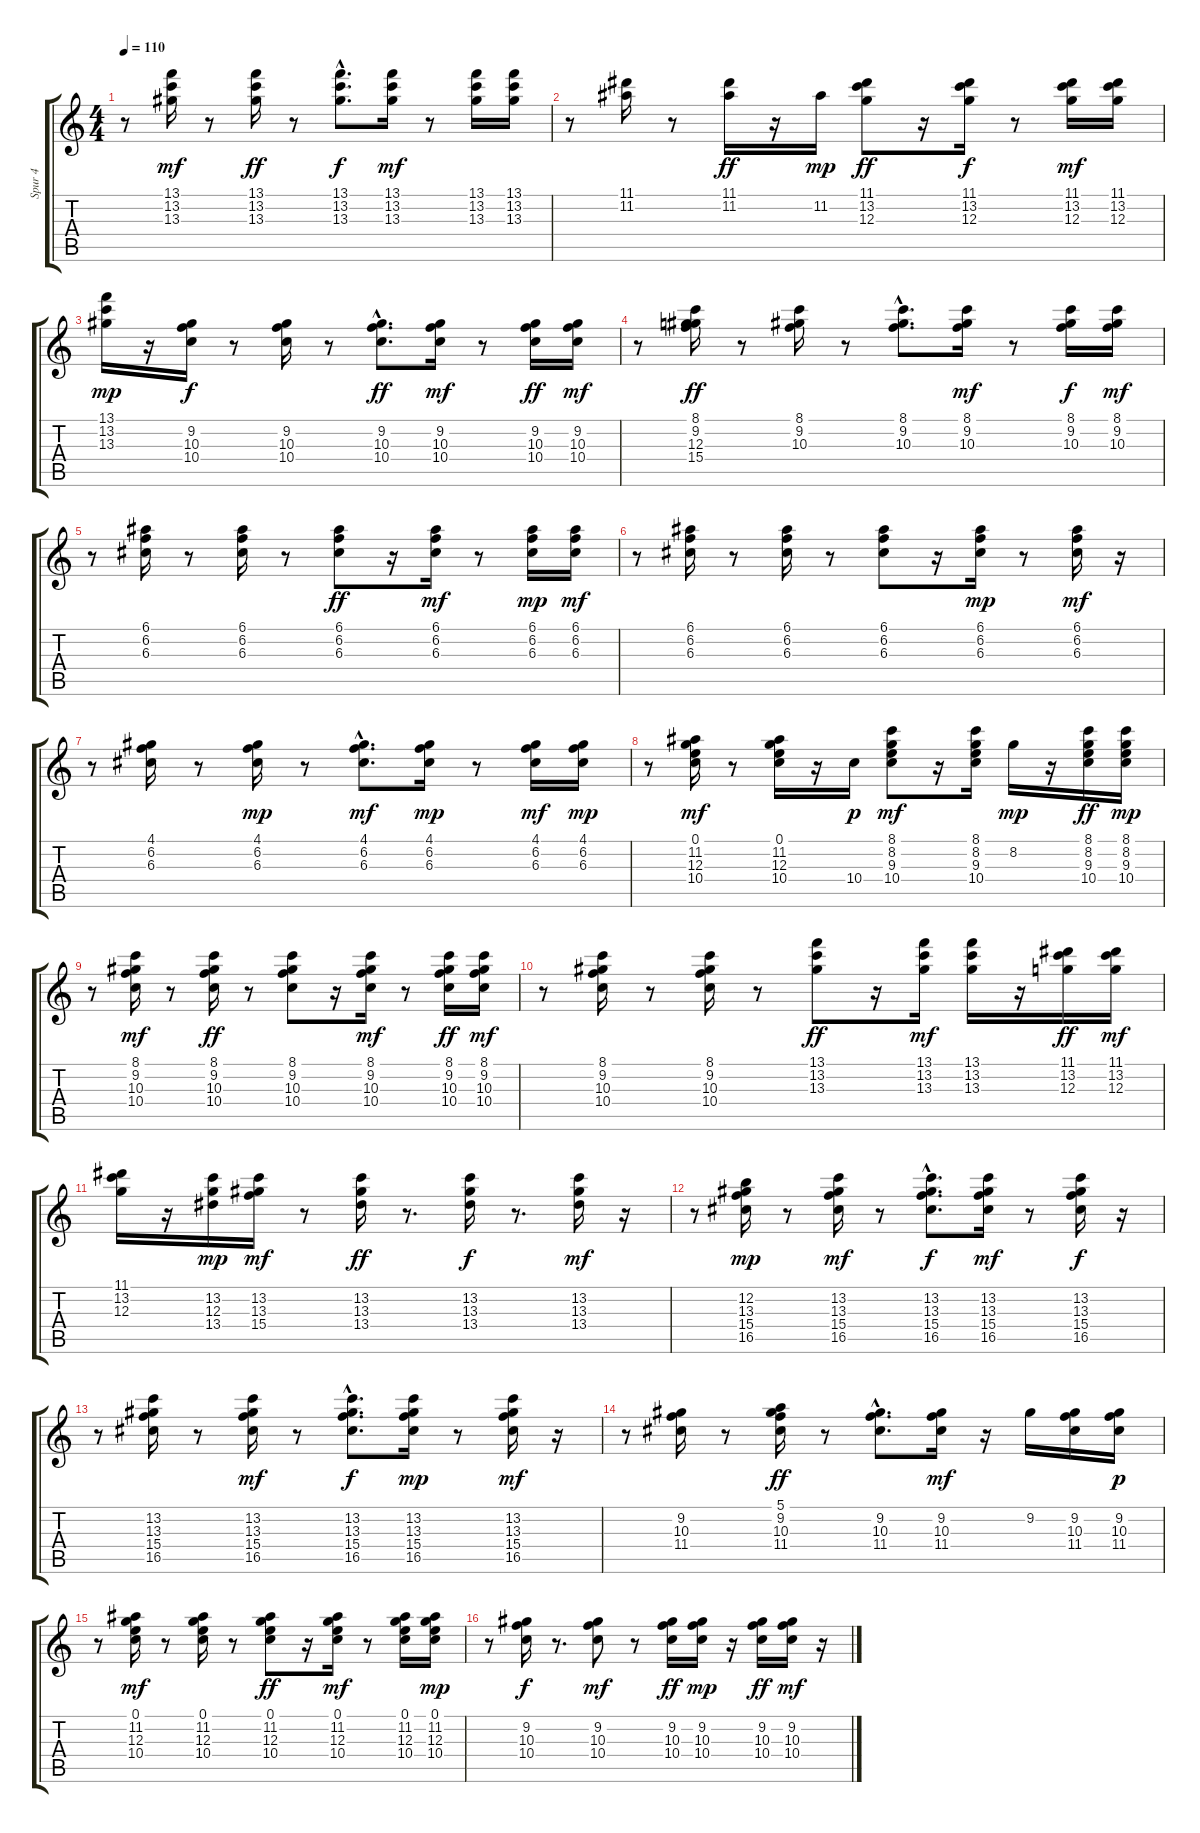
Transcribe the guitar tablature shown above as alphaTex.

\track ("Spur 4" "Spur 4") {instrument electricguitarmuted}
\staff {score tabs}
\tuning (E4 B3 G3 D3 A2 E2) {hide}
\ts (4 4)
\tempo 110
\clef g2
\ks c
r.8{dy mp} (13.1 13.2 13.3).16{dy mf} r.8 (13.1 13.2 13.3).16{dy ff} r.8 (13.1 13.2{hac} 13.3).8{d dy f} (13.1 13.2 13.3).16{dy mf} r.8 (13.1 13.2 13.3).16 (13.1 13.2 13.3).16 |
r.8 (11.1 11.2).16 r.8 (11.1 11.2).16{dy ff} r.16 11.2.16{dy mp} (11.1 13.2 12.3).8{dy ff} r.16 (11.1 13.2 12.3).16{dy f} r.8 (11.1 13.2 12.3).16{dy mf} (11.1 13.2 12.3).16 |
(13.1 13.2 13.3).16{dy mp} r.16 (9.2 10.3 10.4).16{dy f} r.8 (9.2 10.3 10.4).16 r.8 (9.2{hac} 10.3 10.4).8{d dy ff} (9.2 10.3 10.4).16{dy mf} r.8 (9.2 10.3 10.4).16{dy ff} (9.2 10.3 10.4).16{dy mf} |
r.8 (8.1 9.2 12.3 15.4).16{dy ff} r.8 (8.1 9.2 10.3).16 r.8 (8.1{hac} 9.2{hac} 10.3{hac}).8{d} (8.1 9.2 10.3).16{dy mf} r.8 (8.1 9.2 10.3).16{dy f} (8.1 9.2 10.3).16{dy mf} |
r.8 (6.1 6.2 6.3).16 r.8 (6.1 6.2 6.3).16 r.8 (6.1 6.2 6.3).8{dy ff} r.16 (6.1 6.2 6.3).16{dy mf} r.8 (6.1 6.2 6.3).16{dy mp} (6.1 6.2 6.3).16{dy mf} |
r.8 (6.1 6.2 6.3).16 r.8 (6.1 6.2 6.3).16 r.8 (6.1 6.2 6.3).8 r.16 (6.1 6.2 6.3).16{dy mp} r.8 (6.1 6.2 6.3).16{dy mf} r.16 |
r.8 (4.1 6.2 6.3).16 r.8 (4.1 6.2 6.3).16{dy mp} r.8 (4.1{hac} 6.2 6.3).8{d dy mf} (4.1 6.2 6.3).16{dy mp} r.8 (4.1 6.2 6.3).16{dy mf} (4.1 6.2 6.3).16{dy mp} |
r.8 (0.1 11.2 12.3 10.4).16{dy mf} r.8 (0.1 11.2 12.3 10.4).16 r.16 10.4.16{dy p} (8.1 8.2 9.3 10.4).8{dy mf} r.16 (8.1 8.2 9.3 10.4).16 8.2.16{dy mp} r.16 (8.1 8.2 9.3 10.4).16{dy ff} (8.1 8.2 9.3 10.4).16{dy mp} |
r.8 (8.1 9.2 10.3 10.4).16{dy mf} r.8 (8.1 9.2 10.3 10.4).16{dy ff} r.8 (8.1 9.2 10.3 10.4).8 r.16 (8.1 9.2 10.3 10.4).16{dy mf} r.8 (8.1 9.2 10.3 10.4).16{dy ff} (8.1 9.2 10.3 10.4).16{dy mf} |
r.8 (8.1 9.2 10.3 10.4).16 r.8 (8.1 9.2 10.3 10.4).16 r.8 (13.1 13.2 13.3).8{dy ff} r.16 (13.1 13.2 13.3).16{dy mf} (13.1 13.2 13.3).16 r.16 (11.1 13.2 12.3).16{dy ff} (11.1 13.2 12.3).16{dy mf} |
(11.1 13.2 12.3).16 r.16 (13.2 12.3 13.4).16{dy mp} (13.2 13.3 15.4).16{dy mf} r.8 (13.2 13.3 13.4).16{dy ff} r.8{d} (13.2 13.3 13.4).16{dy f} r.8{d} (13.2 13.3 13.4).16{dy mf} r.16 |
r.8 (12.2 13.3 15.4 16.5).16{dy mp} r.8 (13.2 13.3 15.4 16.5).16{dy mf} r.8 (13.2{hac} 13.3 15.4 16.5).8{d dy f} (13.2 13.3 15.4 16.5).16{dy mf} r.8 (13.2 13.3 15.4 16.5).16{dy f} r.16 |
r.8 (13.2 13.3 15.4 16.5).16 r.8 (13.2 13.3 15.4 16.5).16{dy mf} r.8 (13.2{hac} 13.3 15.4 16.5).8{d dy f} (13.2 13.3 15.4 16.5).16{dy mp} r.8 (13.2 13.3 15.4 16.5).16{dy mf} r.16 |
r.8 (9.2 10.3 11.4).16 r.8 (5.1 9.2 10.3 11.4).16{dy ff} r.8 (9.2{hac} 10.3{hac} 11.4{hac}).8{d} (9.2 10.3 11.4).16{dy mf} r.16 9.2.16 (9.2 10.3 11.4).16 (9.2 10.3 11.4).16{dy p} |
r.8 (0.1 11.2 12.3 10.4).16{dy mf} r.8 (0.1 11.2 12.3 10.4).16 r.8 (0.1 11.2 12.3 10.4).8{dy ff} r.16 (0.1 11.2 12.3 10.4).16{dy mf} r.8 (0.1 11.2 12.3 10.4).16 (0.1 11.2 12.3 10.4).16{dy mp} |
r.8 (9.2 10.3 10.4).16{dy f} r.8{d} (9.2 10.3 10.4).8{dy mf} r.8 (9.2 10.3 10.4).16{dy ff} (9.2 10.3 10.4).16{dy mp} r.16 (9.2 10.3 10.4).16{dy ff} (9.2 10.3 10.4).16{dy mf} r.16
